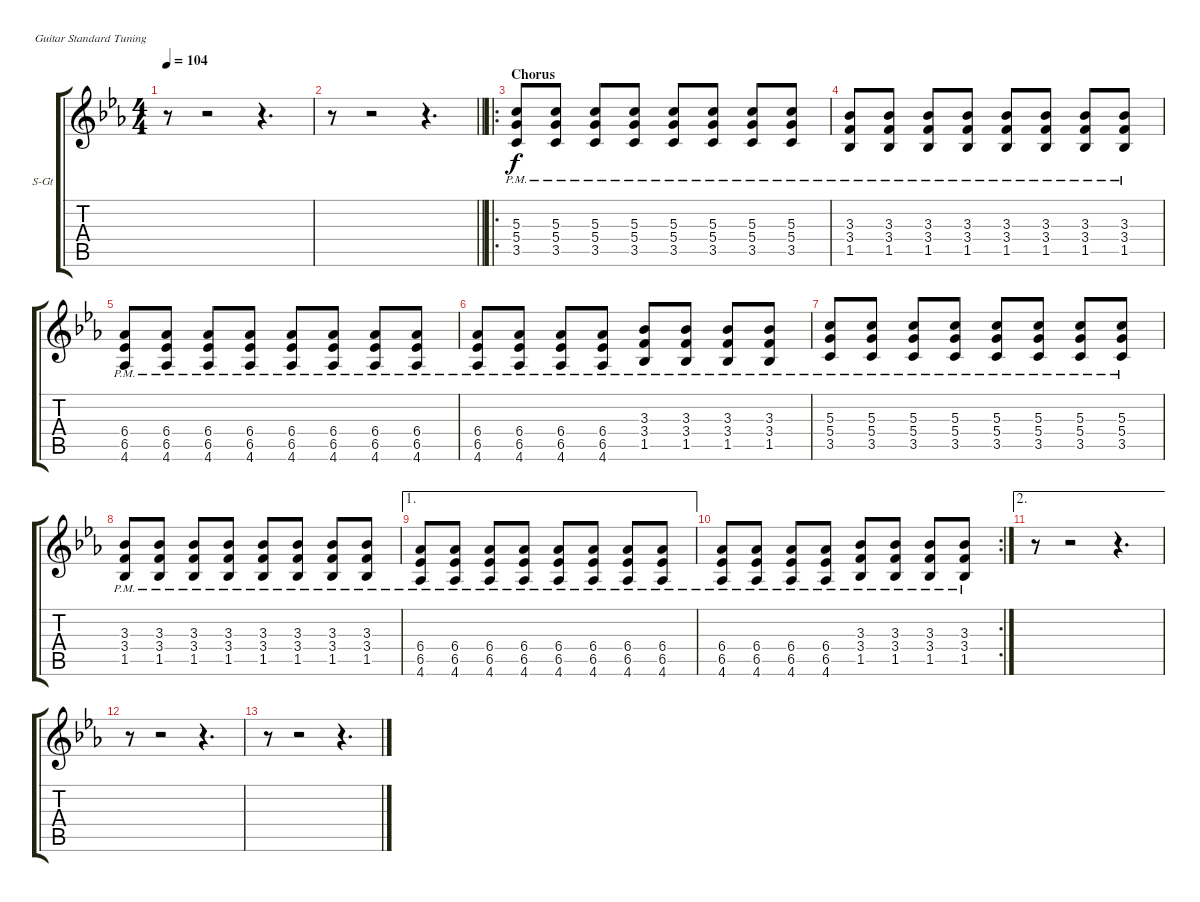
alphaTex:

\bracketExtendMode groupsimilarinstruments
\firstSystemTrackNameOrientation horizontal
\otherSystemsTrackNameOrientation horizontal
\track ("Acoustic guitar (muted)" "S-Gt") {instrument acousticguitarsteel}
\staff {score tabs}
\tuning (E4 B3 G3 D3 A2 E2)
\ts (4 4)
\tempo 104
\clef g2
\ks eb
r.8{dy f} r.2 r.4{d} |
\barLineRight lightlight
r.8 r.2 r.4{d} |
\ro
\section ("" "Chorus")
(5.3{pm} 5.4{pm} 3.5{pm}).8 (5.3{pm} 5.4{pm} 3.5{pm}).8 (5.3{pm} 5.4{pm} 3.5{pm}).8 (5.3{pm} 5.4{pm} 3.5{pm}).8 (5.3{pm} 5.4{pm} 3.5{pm}).8 (5.3{pm} 5.4{pm} 3.5{pm}).8 (5.3{pm} 5.4{pm} 3.5{pm}).8 (5.3{pm} 5.4{pm} 3.5{pm}).8 |
(3.3{pm} 3.4{pm} 1.5{pm}).8 (3.3{pm} 3.4{pm} 1.5{pm}).8 (3.3{pm} 3.4{pm} 1.5{pm}).8 (3.3{pm} 3.4{pm} 1.5{pm}).8 (3.3{pm} 3.4{pm} 1.5{pm}).8 (3.3{pm} 3.4{pm} 1.5{pm}).8 (3.3{pm} 3.4{pm} 1.5{pm}).8 (3.3{pm} 3.4{pm} 1.5{pm}).8 |
(6.4{pm} 6.5{pm} 4.6{pm}).8 (6.4{pm} 6.5{pm} 4.6{pm}).8 (6.4{pm} 6.5{pm} 4.6{pm}).8 (6.4{pm} 6.5{pm} 4.6{pm}).8 (6.4{pm} 6.5{pm} 4.6{pm}).8 (6.4{pm} 6.5{pm} 4.6{pm}).8 (6.4{pm} 6.5{pm} 4.6{pm}).8 (6.4{pm} 6.5{pm} 4.6{pm}).8 |
(6.4{pm} 6.5{pm} 4.6{pm}).8 (6.4{pm} 6.5{pm} 4.6{pm}).8 (6.4{pm} 6.5{pm} 4.6{pm}).8 (6.4{pm} 6.5{pm} 4.6{pm}).8 (3.3{pm} 3.4{pm} 1.5{pm}).8 (3.3{pm} 3.4{pm} 1.5{pm}).8 (3.3{pm} 3.4{pm} 1.5{pm}).8 (3.3{pm} 3.4{pm} 1.5{pm}).8 |
(5.3{pm} 5.4{pm} 3.5{pm}).8 (5.3{pm} 5.4{pm} 3.5{pm}).8 (5.3{pm} 5.4{pm} 3.5{pm}).8 (5.3{pm} 5.4{pm} 3.5{pm}).8 (5.3{pm} 5.4{pm} 3.5{pm}).8 (5.3{pm} 5.4{pm} 3.5{pm}).8 (5.3{pm} 5.4{pm} 3.5{pm}).8 (5.3{pm} 5.4{pm} 3.5{pm}).8 |
(3.3{pm} 3.4{pm} 1.5{pm}).8 (3.3{pm} 3.4{pm} 1.5{pm}).8 (3.3{pm} 3.4{pm} 1.5{pm}).8 (3.3{pm} 3.4{pm} 1.5{pm}).8 (3.3{pm} 3.4{pm} 1.5{pm}).8 (3.3{pm} 3.4{pm} 1.5{pm}).8 (3.3{pm} 3.4{pm} 1.5{pm}).8 (3.3{pm} 3.4{pm} 1.5{pm}).8 |
\ae 1
(6.4{pm} 6.5{pm} 4.6{pm}).8 (6.4{pm} 6.5{pm} 4.6{pm}).8 (6.4{pm} 6.5{pm} 4.6{pm}).8 (6.4{pm} 6.5{pm} 4.6{pm}).8 (6.4{pm} 6.5{pm} 4.6{pm}).8 (6.4{pm} 6.5{pm} 4.6{pm}).8 (6.4{pm} 6.5{pm} 4.6{pm}).8 (6.4{pm} 6.5{pm} 4.6{pm}).8 |
\rc 2
(6.4{pm} 6.5{pm} 4.6{pm}).8 (6.4{pm} 6.5{pm} 4.6{pm}).8 (6.4{pm} 6.5{pm} 4.6{pm}).8 (6.4{pm} 6.5{pm} 4.6{pm}).8 (3.3{pm} 3.4{pm} 1.5{pm}).8 (3.3{pm} 3.4{pm} 1.5{pm}).8 (3.3{pm} 3.4{pm} 1.5{pm}).8 (3.3{pm} 3.4{pm} 1.5{pm}).8 |
\ae 2
r.8 r.2 r.4{d} |
r.8 r.2 r.4{d} |
r.8 r.2 r.4{d}
